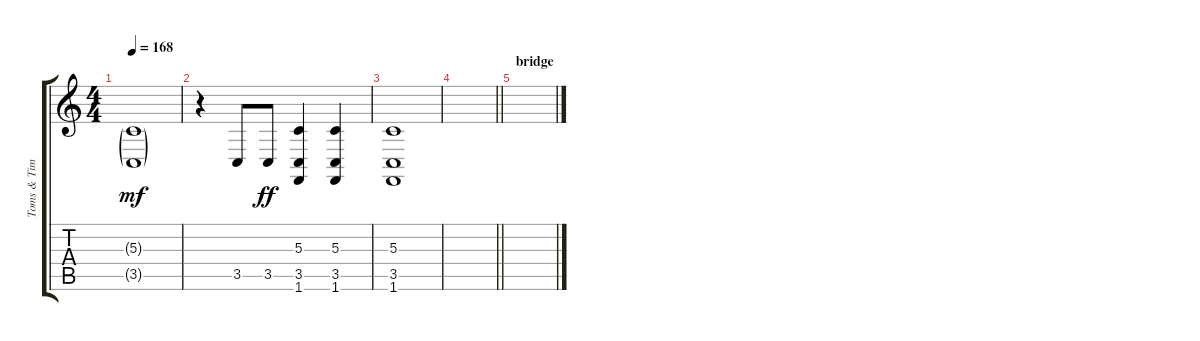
\track ("Toms & Timpani" "Toms & Tim") {instrument melodictom}
\staff {score tabs}
\tuning (E4 B3 G3 D3 A2 E2) {hide}
\ts (4 4)
\tempo 168
\clef g2
\ks c
(5.3{g} 3.5{g}).1{dy mf} |
r.4 3.5.8 3.5.8{dy ff} (5.3 3.5 1.6).4 (5.3 3.5 1.6).4 |
(5.3 3.5 1.6).1 |
\barLineRight lightlight
|
\section ("" "bridge")
